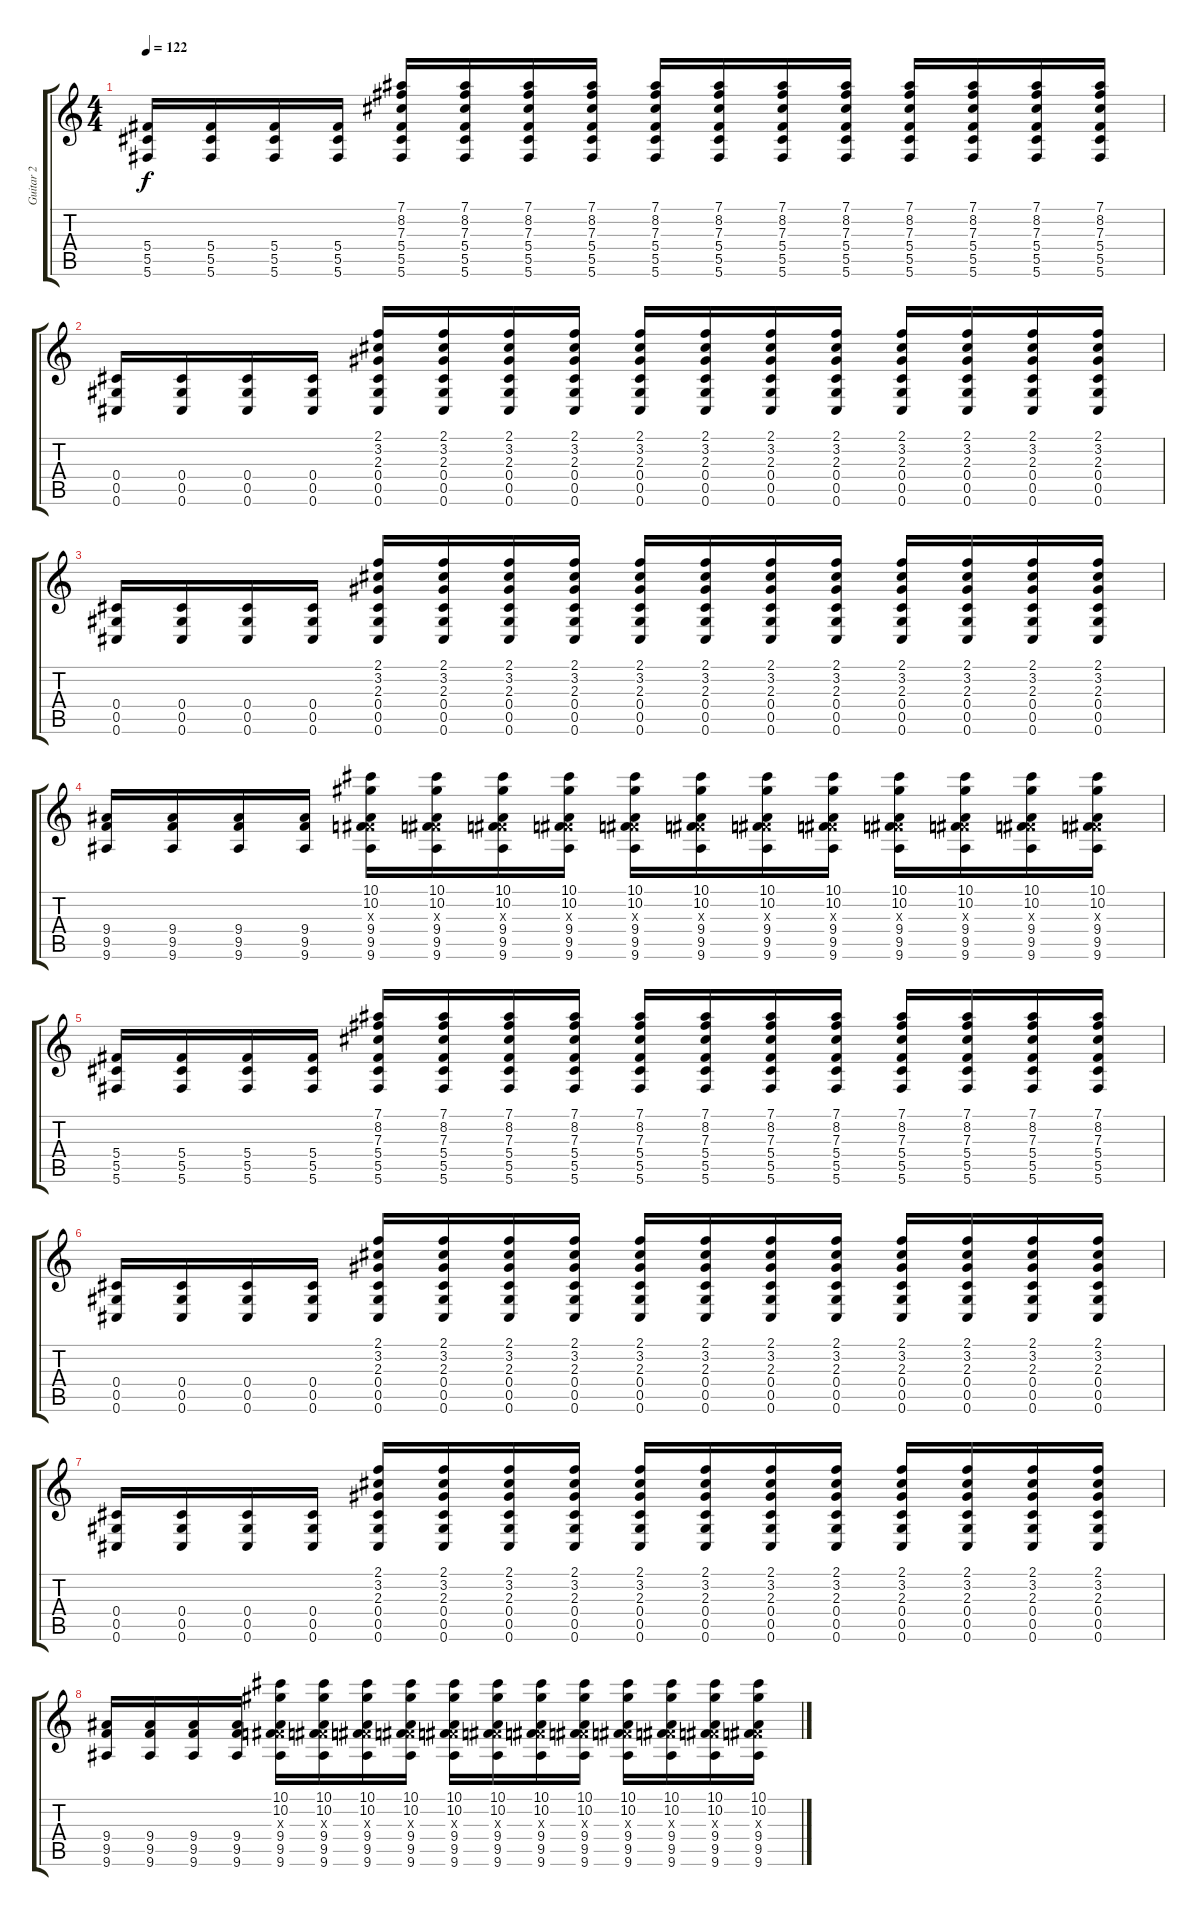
\track ("Guitar 2" "Guitar 2") {instrument distortionguitar}
\staff {score tabs}
\tuning (Eb4 Bb3 Gb3 Db3 Ab2 Db2) {hide}
\ts (4 4)
\tempo 122
\clef g2
\ks c
(5.4 5.5 5.6).16{dy f} (5.4 5.5 5.6).16 (5.4 5.5 5.6).16 (5.4 5.5 5.6).16 (7.1 8.2 7.3 5.4 5.5 5.6).16 (7.1 8.2 7.3 5.4 5.5 5.6).16 (7.1 8.2 7.3 5.4 5.5 5.6).16 (7.1 8.2 7.3 5.4 5.5 5.6).16 (7.1 8.2 7.3 5.4 5.5 5.6).16 (7.1 8.2 7.3 5.4 5.5 5.6).16 (7.1 8.2 7.3 5.4 5.5 5.6).16 (7.1 8.2 7.3 5.4 5.5 5.6).16 (7.1 8.2 7.3 5.4 5.5 5.6).16 (7.1 8.2 7.3 5.4 5.5 5.6).16 (7.1 8.2 7.3 5.4 5.5 5.6).16 (7.1 8.2 7.3 5.4 5.5 5.6).16 |
(0.4 0.5 0.6).16 (0.4 0.5 0.6).16 (0.4 0.5 0.6).16 (0.4 0.5 0.6).16 (2.1 3.2 2.3 0.4 0.5 0.6).16 (2.1 3.2 2.3 0.4 0.5 0.6).16 (2.1 3.2 2.3 0.4 0.5 0.6).16 (2.1 3.2 2.3 0.4 0.5 0.6).16 (2.1 3.2 2.3 0.4 0.5 0.6).16 (2.1 3.2 2.3 0.4 0.5 0.6).16 (2.1 3.2 2.3 0.4 0.5 0.6).16 (2.1 3.2 2.3 0.4 0.5 0.6).16 (2.1 3.2 2.3 0.4 0.5 0.6).16 (2.1 3.2 2.3 0.4 0.5 0.6).16 (2.1 3.2 2.3 0.4 0.5 0.6).16 (2.1 3.2 2.3 0.4 0.5 0.6).16 |
(0.4 0.5 0.6).16 (0.4 0.5 0.6).16 (0.4 0.5 0.6).16 (0.4 0.5 0.6).16 (2.1 3.2 2.3 0.4 0.5 0.6).16 (2.1 3.2 2.3 0.4 0.5 0.6).16 (2.1 3.2 2.3 0.4 0.5 0.6).16 (2.1 3.2 2.3 0.4 0.5 0.6).16 (2.1 3.2 2.3 0.4 0.5 0.6).16 (2.1 3.2 2.3 0.4 0.5 0.6).16 (2.1 3.2 2.3 0.4 0.5 0.6).16 (2.1 3.2 2.3 0.4 0.5 0.6).16 (2.1 3.2 2.3 0.4 0.5 0.6).16 (2.1 3.2 2.3 0.4 0.5 0.6).16 (2.1 3.2 2.3 0.4 0.5 0.6).16 (2.1 3.2 2.3 0.4 0.5 0.6).16 |
(9.4 9.5 9.6).16 (9.4 9.5 9.6).16 (9.4 9.5 9.6).16 (9.4 9.5 9.6).16 (10.1 10.2 0.3{x} 9.4 9.5 9.6).16 (10.1 10.2 0.3{x} 9.4 9.5 9.6).16 (10.1 10.2 0.3{x} 9.4 9.5 9.6).16 (10.1 10.2 0.3{x} 9.4 9.5 9.6).16 (10.1 10.2 0.3{x} 9.4 9.5 9.6).16 (10.1 10.2 0.3{x} 9.4 9.5 9.6).16 (10.1 10.2 0.3{x} 9.4 9.5 9.6).16 (10.1 10.2 0.3{x} 9.4 9.5 9.6).16 (10.1 10.2 0.3{x} 9.4 9.5 9.6).16 (10.1 10.2 0.3{x} 9.4 9.5 9.6).16 (10.1 10.2 0.3{x} 9.4 9.5 9.6).16 (10.1 10.2 0.3{x} 9.4 9.5 9.6).16 |
(5.4 5.5 5.6).16 (5.4 5.5 5.6).16 (5.4 5.5 5.6).16 (5.4 5.5 5.6).16 (7.1 8.2 7.3 5.4 5.5 5.6).16 (7.1 8.2 7.3 5.4 5.5 5.6).16 (7.1 8.2 7.3 5.4 5.5 5.6).16 (7.1 8.2 7.3 5.4 5.5 5.6).16 (7.1 8.2 7.3 5.4 5.5 5.6).16 (7.1 8.2 7.3 5.4 5.5 5.6).16 (7.1 8.2 7.3 5.4 5.5 5.6).16 (7.1 8.2 7.3 5.4 5.5 5.6).16 (7.1 8.2 7.3 5.4 5.5 5.6).16 (7.1 8.2 7.3 5.4 5.5 5.6).16 (7.1 8.2 7.3 5.4 5.5 5.6).16 (7.1 8.2 7.3 5.4 5.5 5.6).16 |
(0.4 0.5 0.6).16 (0.4 0.5 0.6).16 (0.4 0.5 0.6).16 (0.4 0.5 0.6).16 (2.1 3.2 2.3 0.4 0.5 0.6).16 (2.1 3.2 2.3 0.4 0.5 0.6).16 (2.1 3.2 2.3 0.4 0.5 0.6).16 (2.1 3.2 2.3 0.4 0.5 0.6).16 (2.1 3.2 2.3 0.4 0.5 0.6).16 (2.1 3.2 2.3 0.4 0.5 0.6).16 (2.1 3.2 2.3 0.4 0.5 0.6).16 (2.1 3.2 2.3 0.4 0.5 0.6).16 (2.1 3.2 2.3 0.4 0.5 0.6).16 (2.1 3.2 2.3 0.4 0.5 0.6).16 (2.1 3.2 2.3 0.4 0.5 0.6).16 (2.1 3.2 2.3 0.4 0.5 0.6).16 |
(0.4 0.5 0.6).16 (0.4 0.5 0.6).16 (0.4 0.5 0.6).16 (0.4 0.5 0.6).16 (2.1 3.2 2.3 0.4 0.5 0.6).16 (2.1 3.2 2.3 0.4 0.5 0.6).16 (2.1 3.2 2.3 0.4 0.5 0.6).16 (2.1 3.2 2.3 0.4 0.5 0.6).16 (2.1 3.2 2.3 0.4 0.5 0.6).16 (2.1 3.2 2.3 0.4 0.5 0.6).16 (2.1 3.2 2.3 0.4 0.5 0.6).16 (2.1 3.2 2.3 0.4 0.5 0.6).16 (2.1 3.2 2.3 0.4 0.5 0.6).16 (2.1 3.2 2.3 0.4 0.5 0.6).16 (2.1 3.2 2.3 0.4 0.5 0.6).16 (2.1 3.2 2.3 0.4 0.5 0.6).16 |
(9.4 9.5 9.6).16 (9.4 9.5 9.6).16 (9.4 9.5 9.6).16 (9.4 9.5 9.6).16 (10.1 10.2 0.3{x} 9.4 9.5 9.6).16 (10.1 10.2 0.3{x} 9.4 9.5 9.6).16 (10.1 10.2 0.3{x} 9.4 9.5 9.6).16 (10.1 10.2 0.3{x} 9.4 9.5 9.6).16 (10.1 10.2 0.3{x} 9.4 9.5 9.6).16 (10.1 10.2 0.3{x} 9.4 9.5 9.6).16 (10.1 10.2 0.3{x} 9.4 9.5 9.6).16 (10.1 10.2 0.3{x} 9.4 9.5 9.6).16 (10.1 10.2 0.3{x} 9.4 9.5 9.6).16 (10.1 10.2 0.3{x} 9.4 9.5 9.6).16 (10.1 10.2 0.3{x} 9.4 9.5 9.6).16 (10.1 10.2 0.3{x} 9.4 9.5 9.6).16
